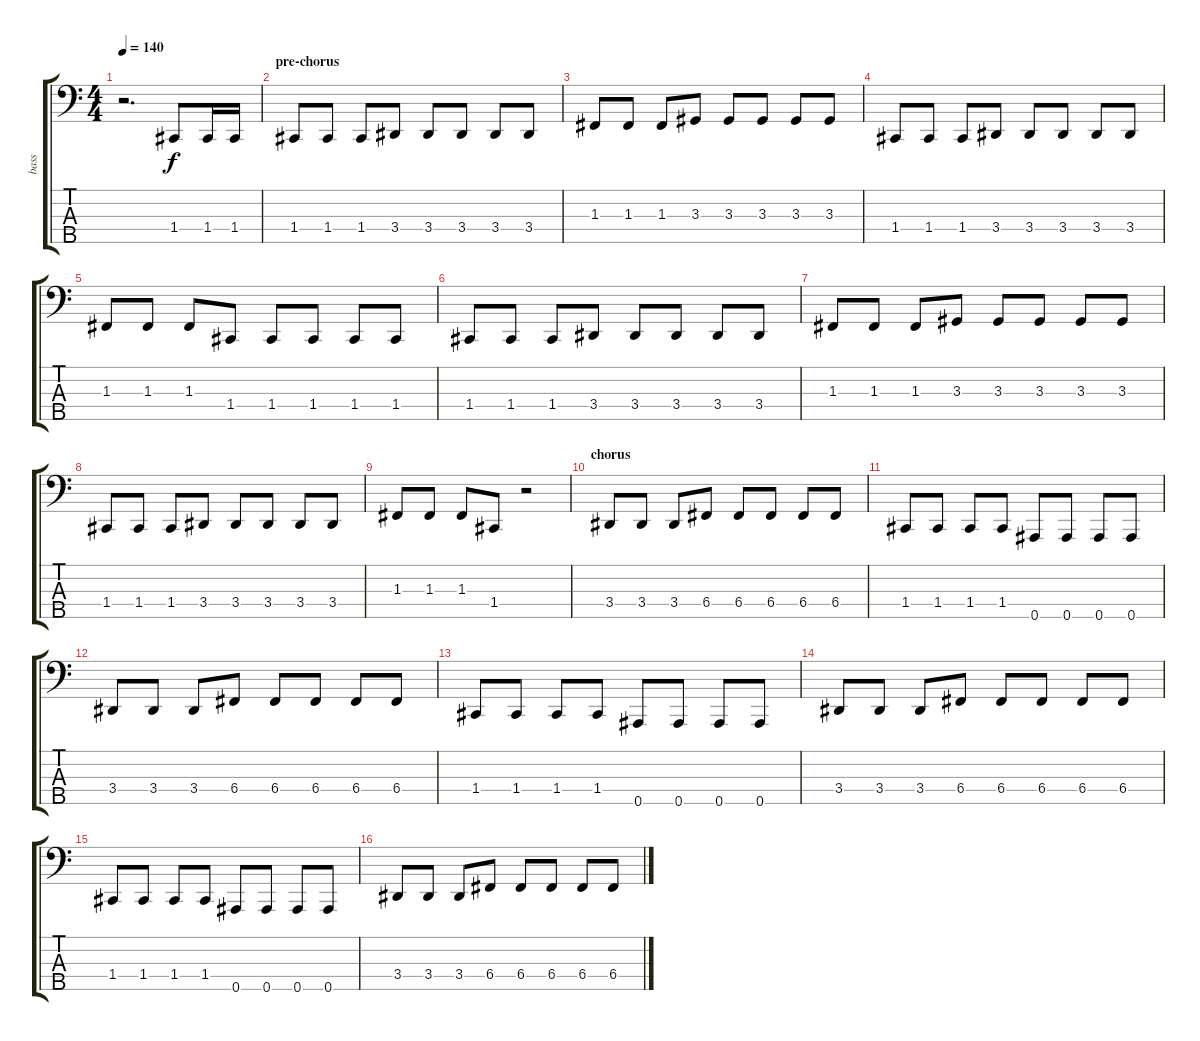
\track ("bass" "bass") {instrument electricbassfinger}
\staff {score tabs}
\tuning (Eb2 Bb1 F1 C1 Bb0) {hide}
\ts (4 4)
\tempo 140
\clef f4
\ks c
r.2{d dy f} 1.4.8 1.4.16 1.4.16 |
\section ("" "pre-chorus")
1.4.8 1.4.8 1.4.8 3.4.8 3.4.8 3.4.8 3.4.8 3.4.8 |
1.3.8 1.3.8 1.3.8 3.3.8 3.3.8 3.3.8 3.3.8 3.3.8 |
1.4.8 1.4.8 1.4.8 3.4.8 3.4.8 3.4.8 3.4.8 3.4.8 |
1.3.8 1.3.8 1.3.8 1.4.8 1.4.8 1.4.8 1.4.8 1.4.8 |
1.4.8 1.4.8 1.4.8 3.4.8 3.4.8 3.4.8 3.4.8 3.4.8 |
1.3.8 1.3.8 1.3.8 3.3.8 3.3.8 3.3.8 3.3.8 3.3.8 |
1.4.8 1.4.8 1.4.8 3.4.8 3.4.8 3.4.8 3.4.8 3.4.8 |
1.3.8 1.3.8 1.3.8 1.4.8 r.2 |
\section ("" "chorus")
3.4.8 3.4.8 3.4.8 6.4.8 6.4.8 6.4.8 6.4.8 6.4.8 |
1.4.8 1.4.8 1.4.8 1.4.8 0.5.8 0.5.8 0.5.8 0.5.8 |
3.4.8 3.4.8 3.4.8 6.4.8 6.4.8 6.4.8 6.4.8 6.4.8 |
1.4.8 1.4.8 1.4.8 1.4.8 0.5.8 0.5.8 0.5.8 0.5.8 |
3.4.8 3.4.8 3.4.8 6.4.8 6.4.8 6.4.8 6.4.8 6.4.8 |
1.4.8 1.4.8 1.4.8 1.4.8 0.5.8 0.5.8 0.5.8 0.5.8 |
3.4.8 3.4.8 3.4.8 6.4.8 6.4.8 6.4.8 6.4.8 6.4.8
